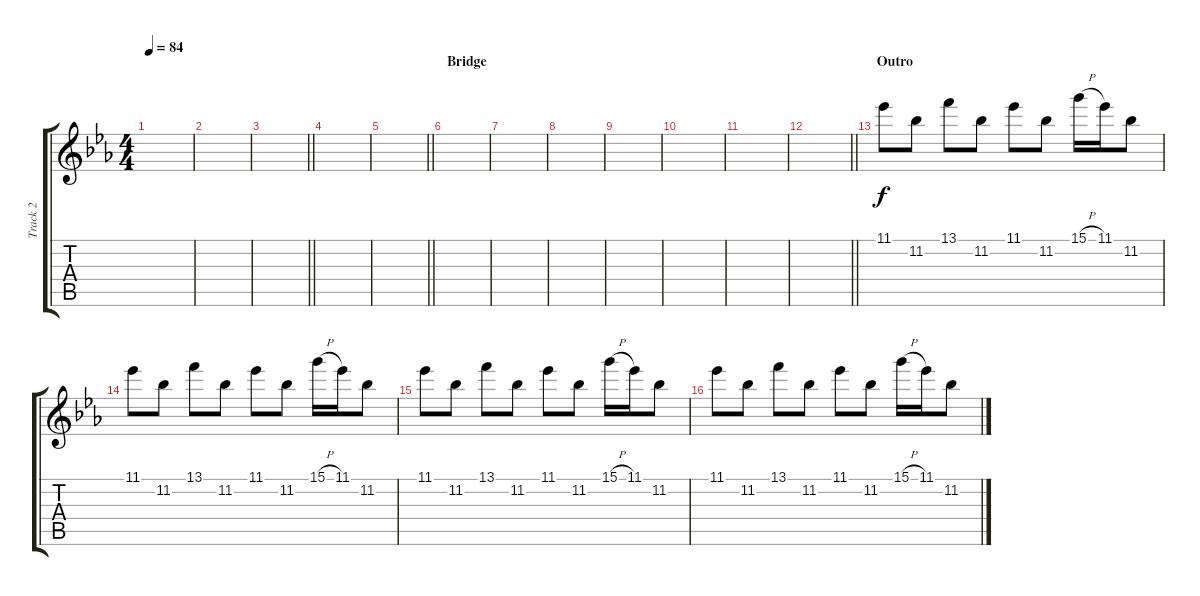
\track ("Track 2" "Track 2") {instrument distortionguitar}
\staff {score tabs}
\tuning (E4 B3 G3 D3 A2 E2) {hide}
\ts (4 4)
\tempo 84
\clef g2
\ks eb
|
|
\barLineRight lightlight
|
|
\barLineRight lightlight
|
\section ("" "Bridge")
|
|
|
|
|
|
\barLineRight lightlight
|
\section ("" "Outro")
11.1.8{volume 14} 11.2.8 13.1.8 11.2.8 11.1.8 11.2.8 15.1{h}.16 11.1.16 11.2.8 |
11.1.8 11.2.8 13.1.8 11.2.8 11.1.8 11.2.8 15.1{h}.16 11.1.16 11.2.8 |
11.1.8 11.2.8 13.1.8 11.2.8 11.1.8 11.2.8 15.1{h}.16 11.1.16 11.2.8 |
11.1.8 11.2.8 13.1.8 11.2.8 11.1.8 11.2.8 15.1{h}.16 11.1.16 11.2.8
